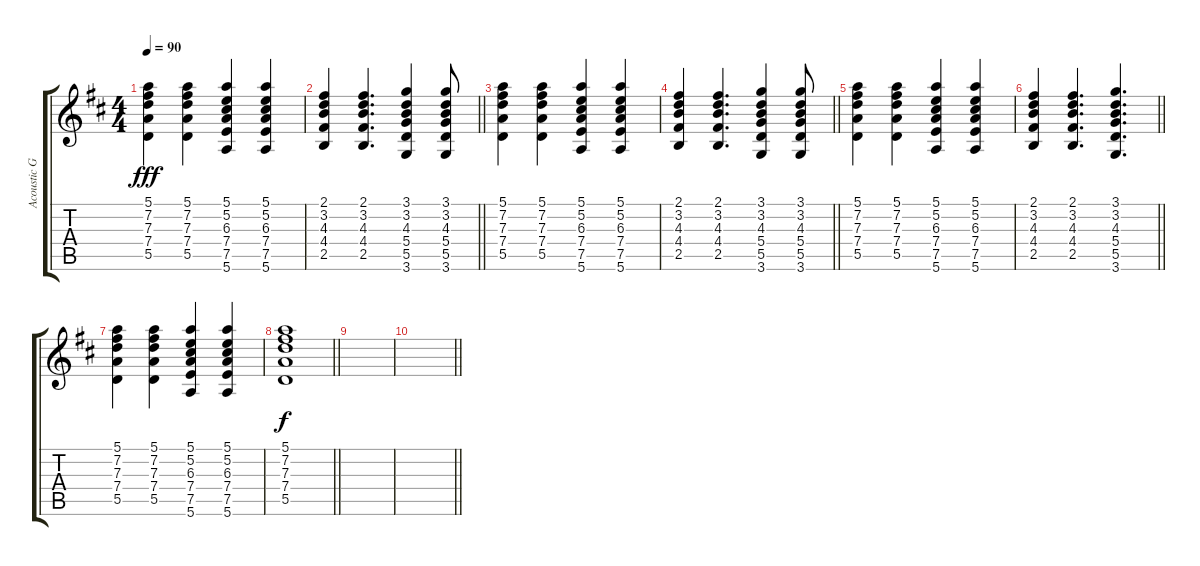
\track ("Acoustic Guitar(John Frusciante)" "Acoustic G") {mute instrument acousticguitarnylon}
\staff {score tabs}
\tuning (E4 B3 G3 D3 A2 E2) {hide}
\ts (4 4)
\tempo 90
\clef g2
\ks d
(5.1 7.2 7.3 7.4 5.5).4{dy fff} (5.1 7.2 7.3 7.4 5.5).4 (5.1 5.2 6.3 7.4 7.5 5.6).4 (5.1 5.2 6.3 7.4 7.5 5.6).4 |
\barLineRight lightlight
(2.1 3.2 4.3 4.4 2.5).4 (2.1 3.2 4.3 4.4 2.5).4{d} (3.1 3.2 4.3 5.4 5.5 3.6).4 (3.1 3.2 4.3 5.4 5.5 3.6).8 |
(5.1 7.2 7.3 7.4 5.5).4 (5.1 7.2 7.3 7.4 5.5).4 (5.1 5.2 6.3 7.4 7.5 5.6).4 (5.1 5.2 6.3 7.4 7.5 5.6).4 |
\barLineRight lightlight
(2.1 3.2 4.3 4.4 2.5).4 (2.1 3.2 4.3 4.4 2.5).4{d} (3.1 3.2 4.3 5.4 5.5 3.6).4 (3.1 3.2 4.3 5.4 5.5 3.6).8 |
(5.1 7.2 7.3 7.4 5.5).4 (5.1 7.2 7.3 7.4 5.5).4 (5.1 5.2 6.3 7.4 7.5 5.6).4 (5.1 5.2 6.3 7.4 7.5 5.6).4 |
\barLineRight lightlight
(2.1 3.2 4.3 4.4 2.5).4 (2.1 3.2 4.3 4.4 2.5).4{d} (3.1 3.2 4.3 5.4 5.5 3.6).4{d} |
(5.1 7.2 7.3 7.4 5.5).4 (5.1 7.2 7.3 7.4 5.5).4 (5.1 5.2 6.3 7.4 7.5 5.6).4 (5.1 5.2 6.3 7.4 7.5 5.6).4 |
\barLineRight lightlight
(5.1 7.2 7.3 7.4 5.5).1{dy f} |
|
\barLineRight lightlight
